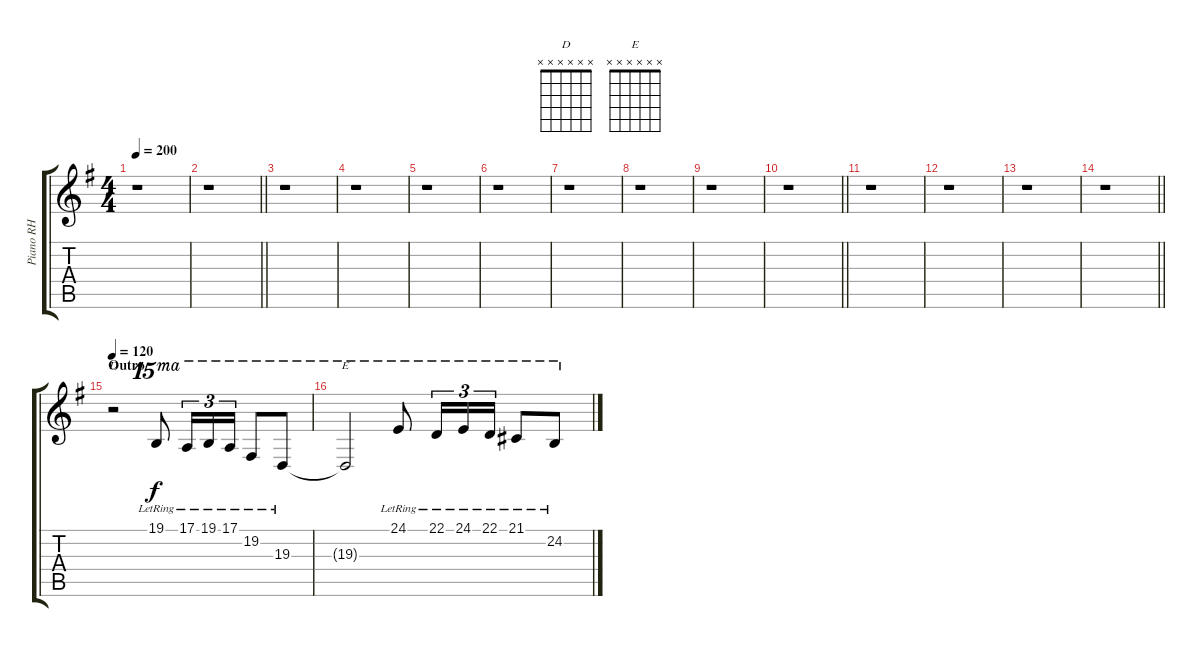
\track ("Piano RH" "Piano RH") {instrument brightacousticpiano}
\staff {score tabs}
\tuning (E4 B3 G3 D3 A2 E2) {hide}
\chord ("D" x x x x x x)
\chord ("E" x x x x x x)
\ts (4 4)
\tempo 200
\clef g2
\ks g
r.1{dy f} |
\barLineRight lightlight
r.1 |
\section ("" "")
r.1 |
r.1 |
r.1 |
r.1 |
r.1 |
r.1 |
r.1 |
\barLineRight lightlight
r.1 |
\section ("" "")
r.1 |
r.1 |
r.1 |
\barLineRight lightlight
r.1 |
\section ("" "Outro")
\tempo 120
r.2{ch "D"} 19.1{lr}.8{ot 15ma} 17.1{lr}.16{tu (3 2) ot 15ma} 19.1{lr}.16{tu (3 2) ot 15ma} 17.1{lr}.16{tu (3 2) ot 15ma} 19.2{lr}.8{ot 15ma} 19.3{lr}.8{ot 15ma} |
19.3{t}.2{ch "E" ot 15ma} 24.1{lr}.8{ot 15ma} 22.1{lr}.16{tu (3 2) ot 15ma} 24.1{lr}.16{tu (3 2) ot 15ma} 22.1{lr}.16{tu (3 2) ot 15ma} 21.1{lr}.8{ot 15ma} 24.2{lr}.8{ot 15ma}
